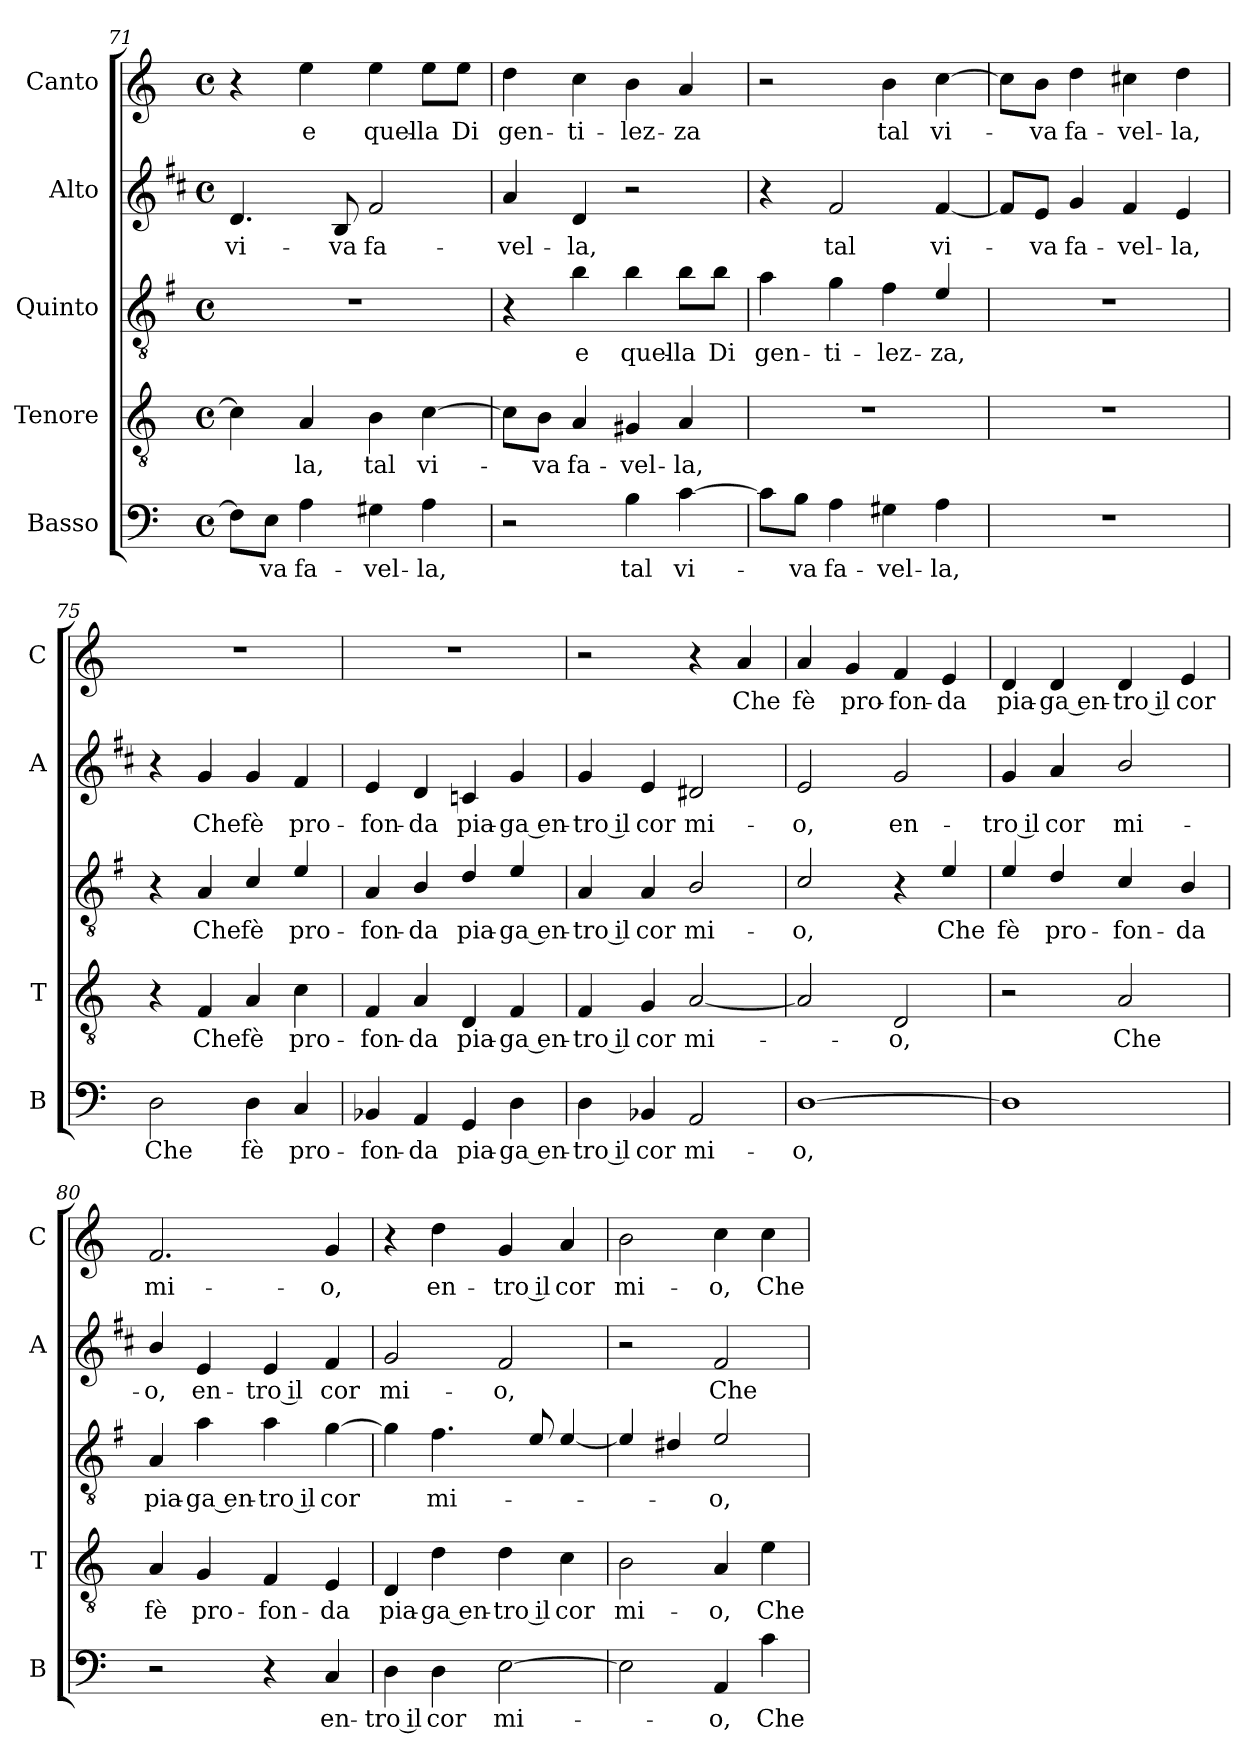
**kern	**text	**kern	**text	**kern	**text	**kern	**text	**kern	**text
*part5	*part5	*part4	*part4	*part3	*part3	*part2	*part2	*part1	*part1
*staff5	*staff5	*staff4	*staff4	*staff3	*staff3	*staff2	*staff2	*staff1	*staff1
*I"Basso	*	*I"Tenore	*	*I"Quinto	*	*I"Alto	*	*I"Canto	*
*I'B	*	*I'T	*	*	*	*I'A	*	*I'C	*
!!LO:PB:g=z
*clefF4	*	*clefGv2	*	*clefGv2	*	*clefG2	*	*clefG2	*
*	*	*	*	*ITrd4c7	*	*ITrd1c2	*	*	*
*k[]	*	*k[]	*	*k[]	*	*k[]	*	*k[]	*
*C:	*	*C:	*	*C:	*	*C:	*	*C:	*
*M4/4	*	*M4/4	*	*M4/4	*	*M4/4	*	*M4/4	*
*met(c)	*	*met(c)	*	*met(c)	*	*met(c)	*	*met(c)	*
=71	=71	=71	=71	=71	=71	=71	=71	=71	=71
!	!	!	!	!	!	!	!LO:LY:b	!	!
8F\L]	.	4c\]	.	1r	.	4.c/	vi-	4r	.
!	!LO:LY:b	!	!	!	!	!	!	!	!
8E\J	-va	.	.	.	.	.	.	.	.
!	!LO:LY:b	!	!LO:LY:b	!	!	!	!	!	!LO:LY:b
4A\	fa-	4A/	-la,	.	.	.	.	4ee\	e
!	!	!	!	!	!	!	!LO:LY:b	!	!
.	.	.	.	.	.	8A/	-va	.	.
!	!LO:LY:b	!	!LO:LY:b	!	!	!	!LO:LY:b	!	!LO:LY:b
4G#X\	-vel-	4B\	tal	.	.	2e/	fa-	4ee\	quel-
!	!LO:LY:b	!	!LO:LY:b	!	!	!	!	!	!LO:LY:b
4A\	-la,	[4c\	vi-	.	.	.	.	8ee\L	-la
!	!	!	!	!	!	!	!	!	!LO:LY:b
.	.	.	.	.	.	.	.	8ee\J	Di
=72	=72	=72	=72	=72	=72	=72	=72	=72	=72
!	!	!	!	!	!	!	!LO:LY:b	!	!LO:LY:b
2r	.	8c\L]	.	4r	.	4g/	-vel-	4dd\	gen-
!	!	!	!LO:LY:b	!	!	!	!	!	!
.	.	8B\J	-va	.	.	.	.	.	.
!	!	!	!LO:LY:b	!	!LO:LY:b	!	!LO:LY:b	!	!LO:LY:b
.	.	4A/	fa-	4e\	e	4c/	-la,	4cc\	-ti-
!	!LO:LY:b	!	!LO:LY:b	!	!LO:LY:b	!	!	!	!LO:LY:b
4B\	tal	4G#X/	-vel-	4e\	quel-	2r	.	4b\	-lez-
!	!LO:LY:b	!	!LO:LY:b	!	!LO:LY:b	!	!	!	!LO:LY:b
[4c\	vi-	4A/	-la,	8e\L	-la	.	.	4a/	-za
!	!	!	!	!	!LO:LY:b	!	!	!	!
.	.	.	.	8e\J	Di	.	.	.	.
=73	=73	=73	=73	=73	=73	=73	=73	=73	=73
!	!	!	!	!	!LO:LY:b	!	!	!	!
8c\L]	.	1r	.	4d\	gen-	4r	.	2r	.
!	!LO:LY:b	!	!	!	!	!	!	!	!
8B\J	-va	.	.	.	.	.	.	.	.
!	!LO:LY:b	!	!	!	!LO:LY:b	!	!LO:LY:b	!	!
4A\	fa-	.	.	4c\	-ti-	2e/	tal	.	.
!	!LO:LY:b	!	!	!	!LO:LY:b	!	!	!	!LO:LY:b
4G#X\	-vel-	.	.	4B\	-lez-	.	.	4b\	tal
!	!LO:LY:b	!	!	!	!LO:LY:b	!	!LO:LY:b	!	!LO:LY:b
4A\	-la,	.	.	4A/	-za,	[4e/	vi-	[4cc\	vi-
=74	=74	=74	=74	=74	=74	=74	=74	=74	=74
1r	.	1r	.	1r	.	8e/L]	.	8cc\L]	.
!	!	!	!	!	!	!	!LO:LY:b	!	!LO:LY:b
.	.	.	.	.	.	8d/J	-va	8b\J	-va
!	!	!	!	!	!	!	!LO:LY:b	!	!LO:LY:b
.	.	.	.	.	.	4f/	fa-	4dd\	fa-
!	!	!	!	!	!	!	!LO:LY:b	!	!LO:LY:b
.	.	.	.	.	.	4e/	-vel-	4cc#X\	-vel-
!	!	!	!	!	!	!	!LO:LY:b	!	!LO:LY:b
.	.	.	.	.	.	4d/	-la,	4dd\	-la,
=75	=75	=75	=75	=75	=75	=75	=75	=75	=75
!	!LO:LY:b	!	!	!	!	!	!	!	!
2D\	Che	4r	.	4r	.	4r	.	1r	.
!	!	!	!LO:LY:b	!	!LO:LY:b	!	!LO:LY:b	!	!
.	.	4F/	Che	4D/	Che	4f/	Che	.	.
!	!LO:LY:b	!	!LO:LY:b	!	!LO:LY:b	!	!LO:LY:b	!	!
4D\	fè	4A/	fè	4F/	fè	4f/	fè	.	.
!	!LO:LY:b	!	!LO:LY:b	!	!LO:LY:b	!	!LO:LY:b	!	!
4C/	pro-	4c\	pro-	4A/	pro-	4e/	pro-	.	.
=76	=76	=76	=76	=76	=76	=76	=76	=76	=76
!	!LO:LY:b	!	!LO:LY:b	!	!LO:LY:b	!	!LO:LY:b	!	!
4BB-X/	-fon-	4F/	-fon-	4D/	-fon-	4d/	-fon-	1r	.
!	!LO:LY:b	!	!LO:LY:b	!	!LO:LY:b	!	!LO:LY:b	!	!
4AA/	-da	4A/	-da	4E/	-da	4c/	-da	.	.
!	!LO:LY:b	!	!LO:LY:b	!	!LO:LY:b	!	!LO:LY:b	!	!
4GG/	pia-	4D/	pia-	4G/	pia-	4B-X/	pia-	.	.
!	!LO:LY:b	!	!LO:LY:b	!	!LO:LY:b	!	!LO:LY:b	!	!
4D\	-ga en-	4F/	-ga en-	4A/	-ga en-	4f/	-ga en-	.	.
=77	=77	=77	=77	=77	=77	=77	=77	=77	=77
!	!LO:LY:b	!	!LO:LY:b	!	!LO:LY:b	!	!LO:LY:b	!	!
4D\	-tro il	4F/	-tro il	4D/	-tro il	4f/	-tro il	2r	.
!	!LO:LY:b	!	!LO:LY:b	!	!LO:LY:b	!	!LO:LY:b	!	!
4BB-X/	cor	4G/	cor	4D/	cor	4d/	cor	.	.
!	!LO:LY:b	!	!LO:LY:b	!	!LO:LY:b	!	!LO:LY:b	!	!
2AA/	mi-	[2A/	mi-	2E/	mi-	2c#X/	mi-	4r	.
!	!	!	!	!	!	!	!	!	!LO:LY:b
.	.	.	.	.	.	.	.	4a/	Che
!!LO:LB:g=z
=78	=78	=78	=78	=78	=78	=78	=78	=78	=78
!	!LO:LY:b	!	!	!	!LO:LY:b	!	!LO:LY:b	!	!LO:LY:b
[1D	-o,	2A/]	.	2F/	-o,	2d/	-o,	4a/	fè
!	!	!	!	!	!	!	!	!	!LO:LY:b
.	.	.	.	.	.	.	.	4g/	pro-
!	!	!	!LO:LY:b	!	!	!	!LO:LY:b	!	!LO:LY:b
.	.	2D/	-o,	4r	.	2f/	en-	4f/	-fon-
!	!	!	!	!	!LO:LY:b	!	!	!	!LO:LY:b
.	.	.	.	4A/	Che	.	.	4e/	-da
=79	=79	=79	=79	=79	=79	=79	=79	=79	=79
!	!	!	!	!	!LO:LY:b	!	!LO:LY:b	!	!LO:LY:b
1D]	.	2r	.	4A/	fè	4f/	-tro il	4d/	pia-
!	!	!	!	!	!LO:LY:b	!	!LO:LY:b	!	!LO:LY:b
.	.	.	.	4G/	pro-	4g/	cor	4d/	-ga en-
!	!	!	!LO:LY:b	!	!LO:LY:b	!	!LO:LY:b	!	!LO:LY:b
.	.	2A/	Che	4F/	-fon-	2a/	mi-	4d/	-tro il
!	!	!	!	!	!LO:LY:b	!	!	!	!LO:LY:b
.	.	.	.	4E/	-da	.	.	4e/	cor
=80	=80	=80	=80	=80	=80	=80	=80	=80	=80
!	!	!	!LO:LY:b	!	!LO:LY:b	!	!LO:LY:b	!	!LO:LY:b
2r	.	4A/	fè	4D/	pia-	4a/	-o,	2.f/	mi-
!	!	!	!LO:LY:b	!	!LO:LY:b	!	!LO:LY:b	!	!
.	.	4G/	pro-	4d\	-ga en-	4d/	en-	.	.
!	!	!	!LO:LY:b	!	!LO:LY:b	!	!LO:LY:b	!	!
4r	.	4F/	-fon-	4d\	-tro il	4d/	-tro il	.	.
!	!LO:LY:b	!	!LO:LY:b	!	!LO:LY:b	!	!LO:LY:b	!	!LO:LY:b
4C/	en-	4E/	-da	[4c\	cor	4e/	cor	4g/	-o,
=81	=81	=81	=81	=81	=81	=81	=81	=81	=81
!	!LO:LY:b	!	!LO:LY:b	!	!	!	!LO:LY:b	!	!
4D\	-tro il	4D/	pia-	4c\]	.	2f/	mi-	4r	.
!	!LO:LY:b	!	!LO:LY:b	!	!LO:LY:b	!	!	!	!LO:LY:b
4D\	cor	4d\	-ga en-	4.B\	mi-	.	.	4dd\	en-
!	!LO:LY:b	!	!LO:LY:b	!	!	!	!LO:LY:b	!	!LO:LY:b
[2E\	mi-	4d\	-tro il	.	.	2e/	-o,	4g/	-tro il
.	.	.	.	8A/	.	.	.	.	.
!	!	!	!LO:LY:b	!	!	!	!	!	!LO:LY:b
.	.	4c\	cor	[4A/	.	.	.	4a/	cor
=82	=82	=82	=82	=82	=82	=82	=82	=82	=82
!	!	!	!LO:LY:b	!	!	!	!	!	!LO:LY:b
2E\]	.	2B\	mi-	4A/]	.	2r	.	2b\	mi-
.	.	.	.	4G#X/	.	.	.	.	.
!	!LO:LY:b	!	!LO:LY:b	!	!LO:LY:b	!	!LO:LY:b	!	!LO:LY:b
4AA/	-o,	4A/	-o,	2A/	-o,	2e/	Che	4cc\	-o,
!	!LO:LY:b	!	!LO:LY:b	!	!	!	!	!	!LO:LY:b
4c\	Che	4e\	Che	.	.	.	.	4cc\	Che
=	=	=	=	=	=	=	=	=	=
*-	*-	*-	*-	*-	*-	*-	*-	*-	*-
